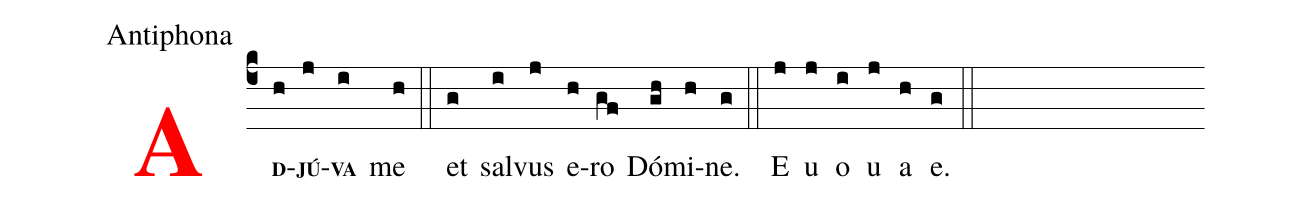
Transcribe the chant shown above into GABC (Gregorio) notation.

office-part: Antiphona;
%%
<v>\bf\textcolor{red}{A}</v><v>\bf\scriptsize{D}</v>(c4h)<v>\bf\scriptsize{JÚ}</v>(j)<v>\bf\scriptsize{VA}</v>(i) me(h) (::)
et(g) sal(i)vus(j) e(h)ro(gf) Dó(gh)mi(h)ne.(g) (::) E(j) u(j) o(i) u(j) a(h) e.(g) (::)
